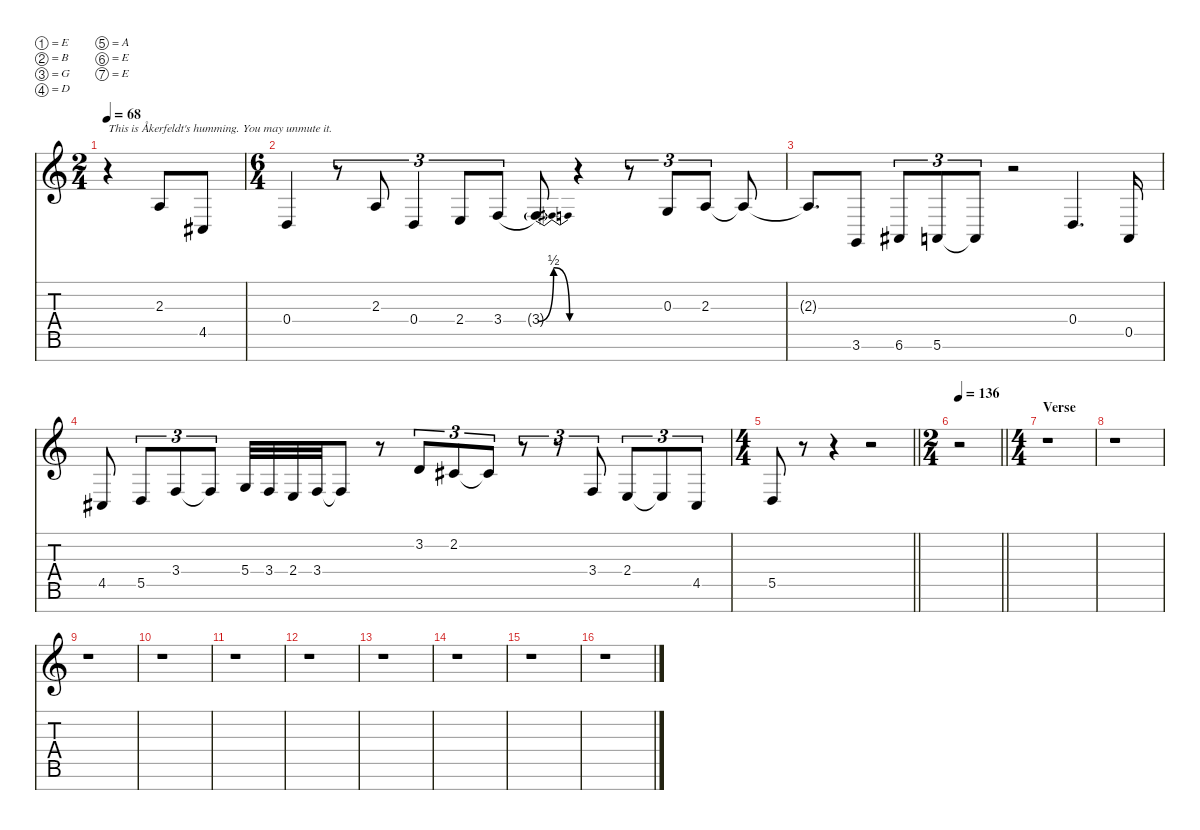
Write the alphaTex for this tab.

\defaultSystemsLayout 4
\hideDynamics
\bracketExtendMode nobrackets
\singleTrackTrackNamePolicy hidden
\multiTrackTrackNamePolicy hidden
\firstSystemTrackNameMode fullname
\firstSystemTrackNameOrientation horizontal
\otherSystemsTrackNameOrientation horizontal
\track ("Keyboards/Others" "vln.") {instrument stringensemble1}
\staff {score tabs}
\tuning (E4 B3 G3 D3 A2 E2 E2)
\ts (2 4)
\beaming (8 2 2)
\tempo 68
\clef g2
\ks c
r.4{txt "This is Åkerfeldt's humming. You may unmute it." dy f instrument voiceoohs beam Down} 2.3.8{beam Up} 4.5{acc #}.8{beam Up} |
\ts (6 4)
\beaming (8 6 6)
0.4.4{beam Up} r.8{tu (3 2) beam Up} 2.3.8{tu (3 2) beam Up} 0.4.4{tu (3 2) beam Up} 2.4.8{tu (3 2) beam Up} 3.4{be (hold 0 0 60 0)}.8{tu (3 2) beam Up} 3.4{be (bendrelease 0 0 30 2 30 2 60 0) t}.8{beam Up} r.4{beam Up} r.8{tu (3 2) beam Up} 0.3.8{tu (3 2) beam Up} 2.3.8{tu (3 2) beam Up} 2.3{t}.8{beam Up} |
2.3{t}.8{d beam Up} 3.6.8{beam Up} 6.6{acc #}.8{tu (3 2) beam Up} 5.6.8{tu (3 2) beam Up} 5.6{t}.8{tu (3 2) beam Up} r.2{beam Up} 0.4.4{d beam Up} 0.5.16{beam Up} |
4.5{acc #}.8{beam Up} 5.5.8{tu (3 2) beam Up} 3.4.8{tu (3 2) beam Up} 3.4{t}.8{tu (3 2) beam Up} 5.4.32{beam Up} 3.4.32{beam Up} 2.4.32{beam Up} 3.4.32{beam Up} 3.4{t}.8{beam Up} r.8{beam Up} 3.2.8{tu (3 2) beam Up} 2.2{acc #}.8{tu (3 2) beam Up} 2.2{t acc #}.8{tu (3 2) beam Up} r.8{tu (3 2) beam Up} r.8{tu (3 2) beam Up} 3.4.8{tu (3 2) beam Up} 2.4.8{tu (3 2) beam Up} 2.4{t}.8{tu (3 2) beam Up} 4.5{acc #}.8{tu (3 2) beam Up} |
\ts (4 4)
\beaming (8 2 2 2 2)
\barLineRight lightlight
5.5.8{beam Up} r.8{beam Up} r.4{beam Up} r.2{beam Up} |
\ts (2 4)
\beaming (8 2 2)
\tempo 136
\barLineRight lightlight
r.2{beam Down} |
\ts (4 4)
\beaming (8 2 2 2 2)
\section ("" "Verse")
r.1{beam Down} |
r.1{beam Down} |
r.1{beam Down} |
r.1{beam Down} |
r.1{beam Down} |
r.1{beam Down} |
r.1{beam Down} |
r.1{beam Down} |
r.1{beam Down} |
r.1{beam Down}
